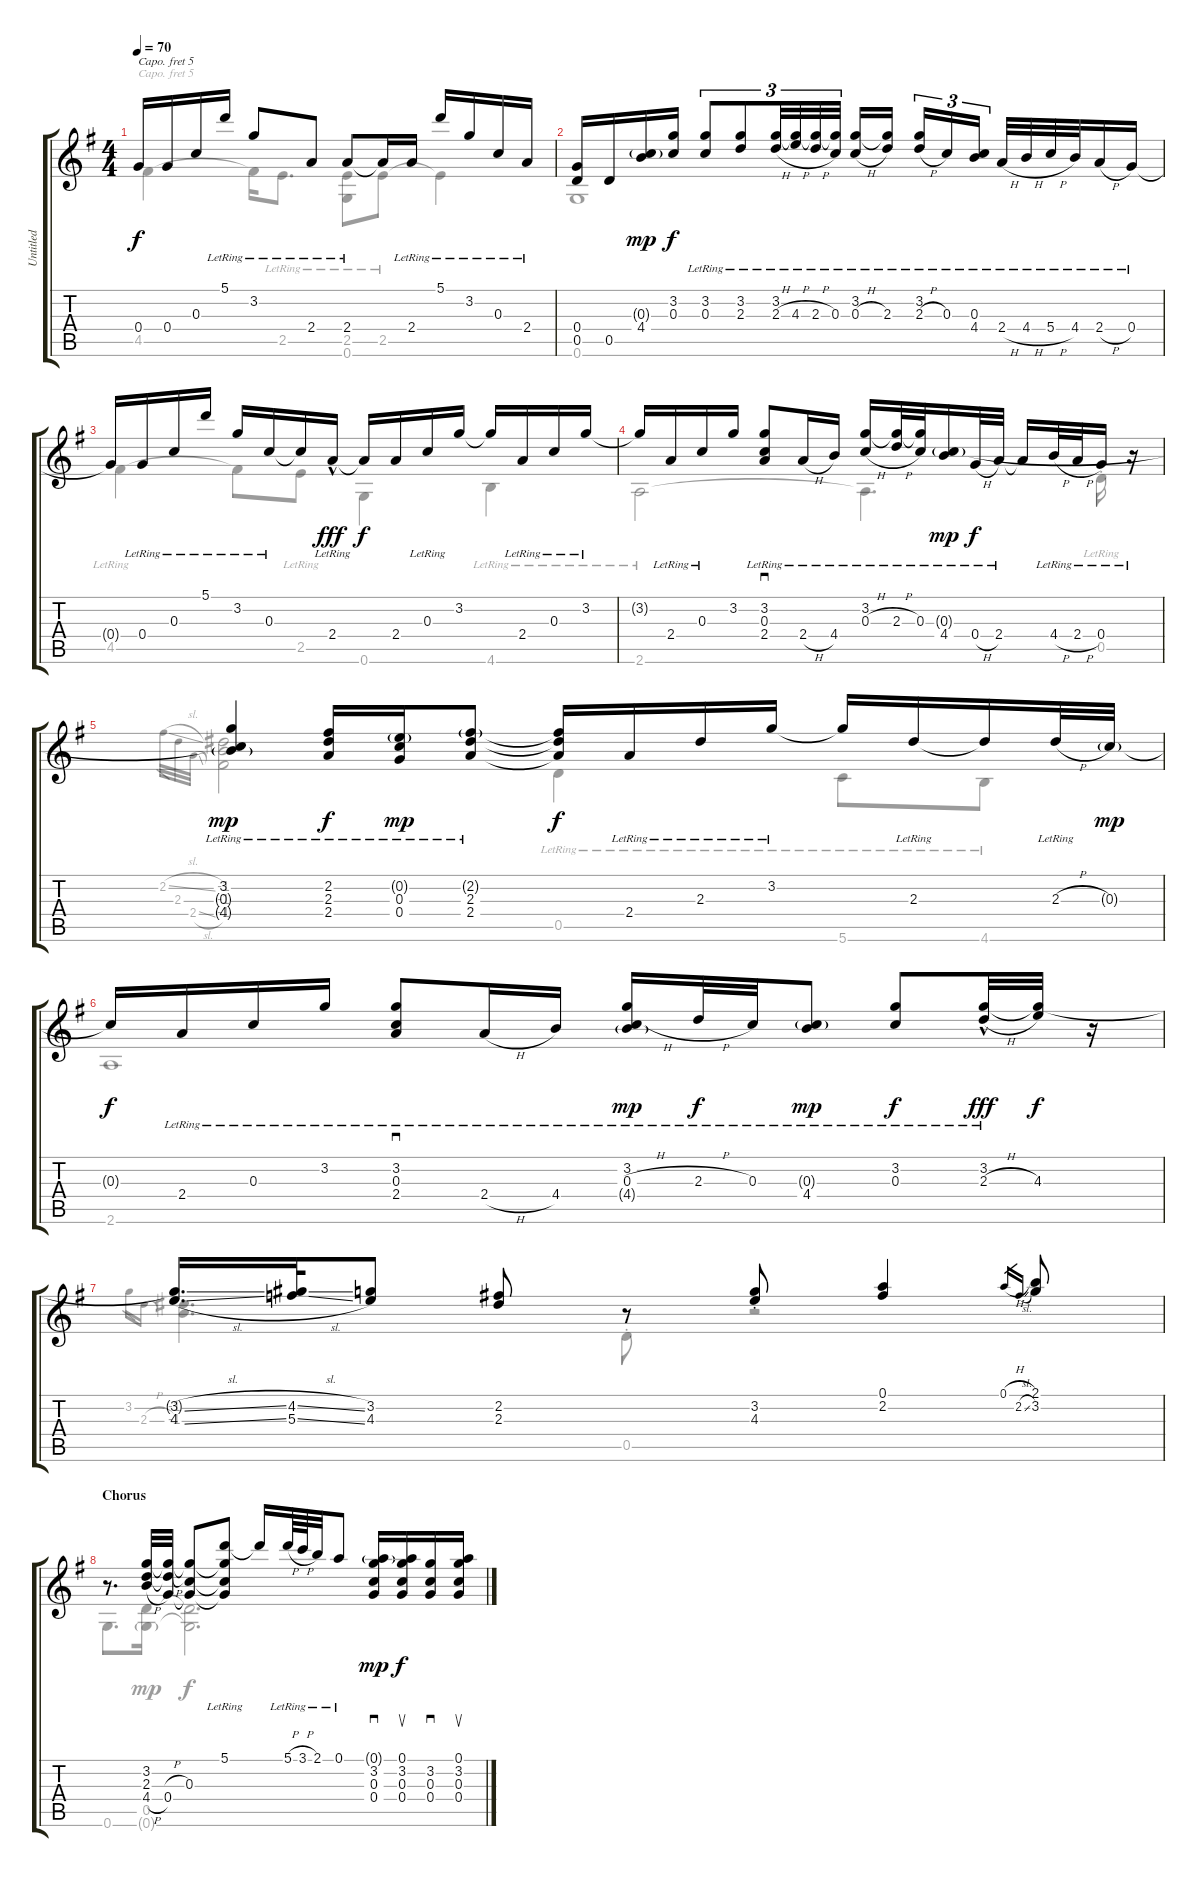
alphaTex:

\track ("Untitled" "Untitled") {instrument acousticguitarnylon}
\staff {score tabs}
\capo 5
\tuning (E4 B3 G3 D3 A2 D2) {hide}
\voice
\ts (4 4)
\tempo 70
\clef g2
\ks g
0.4{t}.16{dy f} 0.4.16 0.3.16 5.1{lr}.16 3.2{lr}.8 2.4{lr}.8 2.4{lr}.8 2.4{t}.16 2.4{lr}.16 5.1{lr}.16 3.2{lr}.16 0.3{lr}.16 2.4{lr}.16 |
(0.4 0.5).16 0.5.16 (0.3{g} 4.4).16{dy mp} (3.2 0.3).16{dy f} (3.2{lr} 0.3{lr}).8{tu (3 2)} (3.2{lr} 2.3{lr}).8{tu (3 2)} (3.2{lr} 2.3{h lr}).32{tu (3 2)} (3.2{t} 4.3{h lr}).32{tu (3 2)} (3.2{t} 2.3{h lr}).32{tu (3 2)} (3.2{t} 0.3{lr}).32{tu (3 2)} (3.2{lr} 0.3{h lr}).16 (3.2{t} 2.3{lr}).16{beam splitsecondary} (3.2{lr} 2.3{h lr}).16{tu (3 2)} 0.3{lr}.16{tu (3 2)} (0.3{lr} 4.4{lr}).16{tu (3 2)} 2.4{h lr}.32 4.4{h lr}.32 5.4{h lr}.32 4.4{lr}.32 2.4{h lr}.16 0.4{lr}.16 |
0.4{t}.16 0.4{lr}.16 0.3{lr}.16 5.1{lr}.16 3.2{lr}.16 0.3{lr}.16 0.3{t}.16 2.4{hac lr}.16{dy fff} 2.4{t}.16{dy f} 2.4.16 0.3{lr}.16 3.2.16 3.2{t}.16 2.4{lr}.16 0.3{lr}.16 3.2{lr}.16 |
3.2{t}.16 2.4{lr}.16 0.3{lr}.16 3.2.16 (3.2{lr} 0.3{lr} 2.4{lr}).8{sd} 2.4{h lr}.16 4.4{lr}.16 (3.2{lr} 0.3{h lr}).16 (3.2{t} 2.3{h lr}).32 (3.2{t} 0.3{lr}).32 (0.3{g lr} 4.4{lr}).16{dy mp} 0.4{h lr}.32{dy f} 2.4{lr}.32 2.4{t}.16 4.4{h lr}.32 2.4{h lr}.32 0.4{lr}.16 r.16 |
(3.2{lr} 0.3{t} 4.4{g lr}).4{dy mp} (2.2{lr} 2.3{lr} 2.4{lr}).16{dy f} (0.2{g lr} 0.3{lr} 0.4{lr}).16{dy mp} (2.2{g lr} 2.3{lr} 2.4{lr}).8 (2.2{t} 2.3{t} 2.4{t}).16{dy f} 2.4{lr}.16 2.3{lr}.16 3.2{lr}.16 3.2{t}.16 2.3{lr}.16 2.3{t}.16 2.3{h lr}.32 0.3{g}.32{dy mp} |
0.3{t}.16{dy f} 2.4{lr}.16 0.3{lr}.16 3.2{lr}.16 (3.2{lr} 0.3{lr} 2.4{lr}).8{sd} 2.4{h lr}.16 4.4{lr}.16 (3.2{lr} 0.3{h lr} 4.4{g lr}).16{dy mp} 2.3{h lr}.32{dy f} 0.3{lr}.32 (0.3{g lr} 4.4{lr}).8{dy mp} (3.2{lr} 0.3{lr}).8{dy f} (3.2{hac lr} 2.3{h hac lr}).32{dy fff} (3.2{t} 4.3).32{dy f} r.16 |
(3.2{sl t} 4.3{sl}).16{d} (4.2{sl} 5.3{sl}).32 (3.2 4.3).8 (2.2 2.3).8 r.8 (3.2{st} 4.3{st}).8 (0.1 2.2).4 0.1{h}.16{gr} 2.2{sl}.16{gr} (2.1 3.2).8 |
\section ("" "Chorus")
r.8{d} (3.2 2.3 4.4{h}).32 (3.2{t} 2.3{h t} 0.4).32 (3.2{t} 0.3 0.4{t}).8 (5.1{lr} 3.2{t} 0.3{t} 0.4{t}).8 5.1{t}.16 5.1{h lr}.64 3.1{h lr}.64 2.1{lr}.32 0.1{lr}.8 (0.1{g} 3.2 0.3 0.4).16{sd dy mp} (0.1 3.2 0.3 0.4).16{su dy f} (3.2 0.3 0.4).16{sd} (0.1 3.2 0.3 0.4).16{su}
\voice
\clef g2
\ottava regular
\simile none
\ks g
4.5.4{dy f} 4.5{t}.16 2.5{lr}.8{d} (2.5{lr} 0.6{lr}).8 2.5{lr}.8 2.5{t}.4 |
0.6.1 |
4.5{lr}.4 4.5{t}.8 2.5{lr}.8 0.6.4 4.6{lr}.4 |
2.6{lr}.2 2.6{t}.4{d} 0.5{st lr}.16 |
2.2{sl}.32{gr} 2.3.32{gr} 2.4{sl}.32{gr} (-1.2 -1.3 -1.4).2 0.5{lr}.4 5.6{lr}.8 4.6{lr}.8 |
2.6.1 |
3.2.16{gr} 2.3{h}.16{gr} (-1.2 -1.3).4{d} 0.5{st}.8 r.2 |
0.6.8{d} (0.5 0.6{g}).16{dy mp} (0.5{t} 0.6{t}).2{d dy f}
